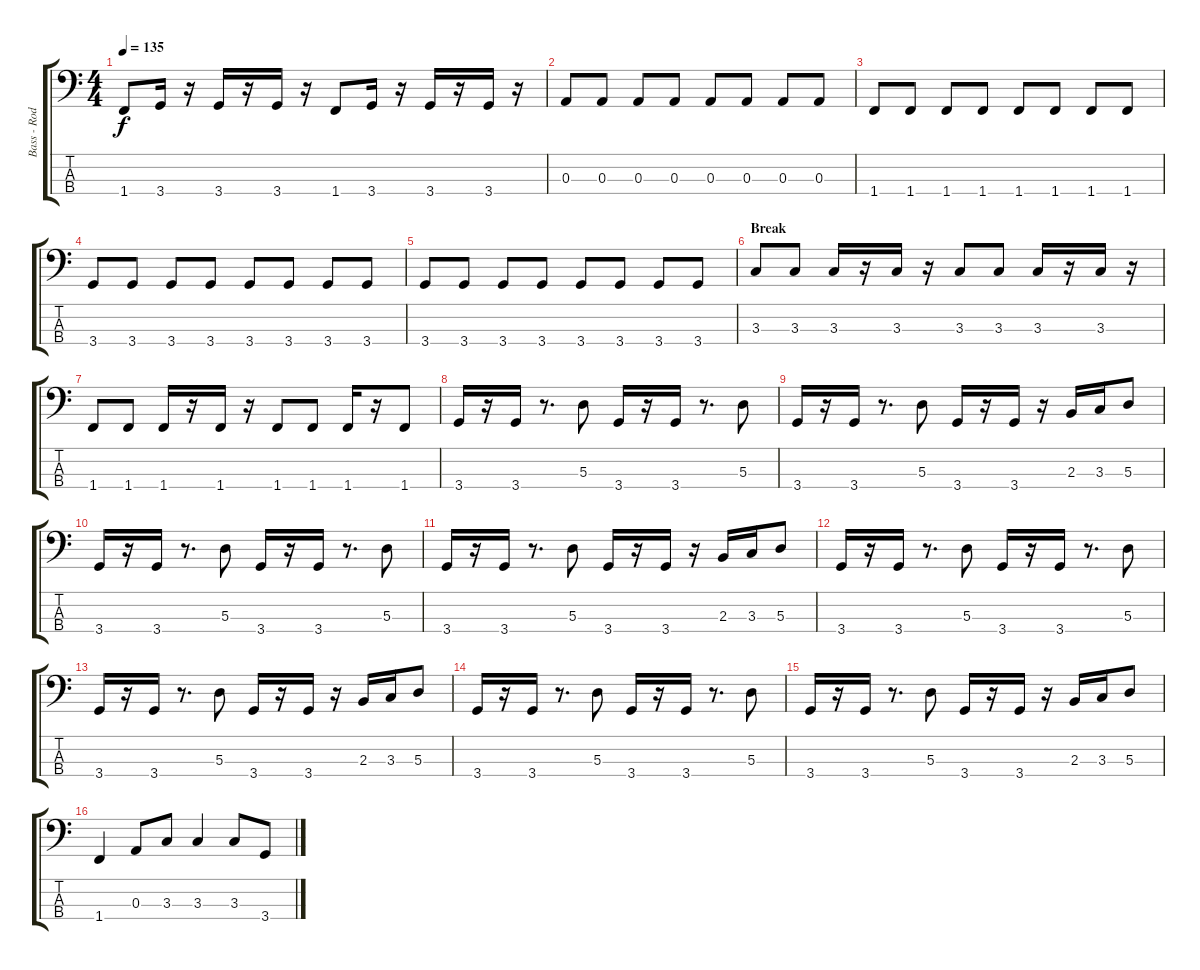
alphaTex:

\track ("Bass - Rod" "Bass - Rod") {instrument electricbassfinger}
\staff {score tabs}
\tuning (G2 D2 A1 E1) {hide}
\ts (4 4)
\tempo 135
\clef f4
\ks c
1.4.8{dy f} 3.4.16 r.16 3.4.16 r.16 3.4.16 r.16 1.4.8 3.4.16 r.16 3.4.16 r.16 3.4.16 r.16 |
0.3.8 0.3.8 0.3.8 0.3.8 0.3.8 0.3.8 0.3.8 0.3.8 |
1.4.8 1.4.8 1.4.8 1.4.8 1.4.8 1.4.8 1.4.8 1.4.8 |
3.4.8 3.4.8 3.4.8 3.4.8 3.4.8 3.4.8 3.4.8 3.4.8 |
3.4.8 3.4.8 3.4.8 3.4.8 3.4.8 3.4.8 3.4.8 3.4.8 |
\section ("" "Break")
3.3.8 3.3.8 3.3.16 r.16 3.3.16 r.16 3.3.8 3.3.8 3.3.16 r.16 3.3.16 r.16 |
1.4.8 1.4.8 1.4.16 r.16 1.4.16 r.16 1.4.8 1.4.8 1.4.16 r.16 1.4.8 |
3.4.16 r.16 3.4.16 r.8{d} 5.3.8 3.4.16 r.16 3.4.16 r.8{d} 5.3.8 |
3.4.16 r.16 3.4.16 r.8{d} 5.3.8 3.4.16 r.16 3.4.16 r.16 2.3.16 3.3.16 5.3.8 |
3.4.16 r.16 3.4.16 r.8{d} 5.3.8 3.4.16 r.16 3.4.16 r.8{d} 5.3.8 |
3.4.16 r.16 3.4.16 r.8{d} 5.3.8 3.4.16 r.16 3.4.16 r.16 2.3.16 3.3.16 5.3.8 |
3.4.16 r.16 3.4.16 r.8{d} 5.3.8 3.4.16 r.16 3.4.16 r.8{d} 5.3.8 |
3.4.16 r.16 3.4.16 r.8{d} 5.3.8 3.4.16 r.16 3.4.16 r.16 2.3.16 3.3.16 5.3.8 |
3.4.16 r.16 3.4.16 r.8{d} 5.3.8 3.4.16 r.16 3.4.16 r.8{d} 5.3.8 |
3.4.16 r.16 3.4.16 r.8{d} 5.3.8 3.4.16 r.16 3.4.16 r.16 2.3.16 3.3.16 5.3.8 |
1.4.4 0.3.8 3.3.8 3.3.4 3.3.8 3.4.8
